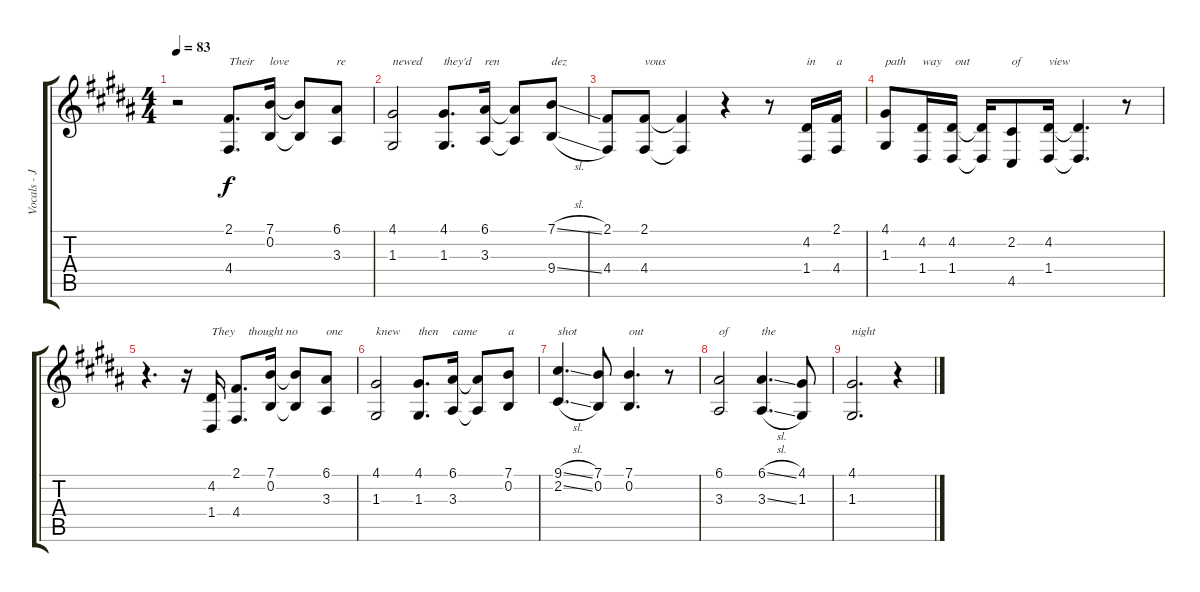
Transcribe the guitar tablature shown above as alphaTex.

\track ("Vocals - James LaBrie" "Vocals - J") {instrument bassoon}
\staff {score tabs}
\tuning (E4 B3 G3 D3 A2 E2) {hide}
\ts (4 4)
\tempo 83
\clef g2
\ks b
r.2{dy f} (2.1 4.4).8{d txt "Their"} (7.1 0.2).16{txt "love"} (7.1{t} 0.2{t}).8 (6.1 3.3).8{txt "re"} |
(4.1 1.3).2{txt "newed"} (4.1 1.3).8{d txt "they'd"} (6.1 3.3).16{txt "ren"} (6.1{t} 3.3{t}).8 (7.1{sl} 9.4{sl}).8{txt "dez"} |
(2.1 4.4).8 (2.1 4.4).8{txt "vous"} (2.1{t} 4.4{t}).4 r.4 r.8 (4.2 1.4).16{txt "in"} (2.1 4.4).16{txt "a"} |
(4.1 1.3).8{txt "path"} (4.2 1.4).16{txt "way"} (4.2 1.4).16{txt " out"} (4.2{t} 1.4{t}).16 (2.2 4.5).8{txt "of"} (4.2 1.4).16{txt "view"} (4.2{t} 1.4{t}).4{d} r.8 |
r.4{d} r.16 (4.2 1.4).16{txt "They"} (2.1 4.4).8{d txt "    thought no"} (7.1 0.2).16 (7.1{t} 0.2{t}).8 (6.1 3.3).8{txt "one"} |
(4.1 1.3).2{txt "knew"} (4.1 1.3).8{d txt "then"} (6.1 3.3).16{txt "came"} (6.1{t} 3.3{t}).8 (7.1 0.2).8{txt "a"} |
(9.1{sl} 2.2{sl}).4{d txt "shot"} (7.1 0.2).8 (7.1 0.2).4{d txt "out"} r.8 |
(6.1 3.3).2{txt "of"} (6.1{sl} 3.3{sl}).4{d txt "the"} (4.1 1.3).8 |
(4.1 1.3).2{d txt "night"} r.4
